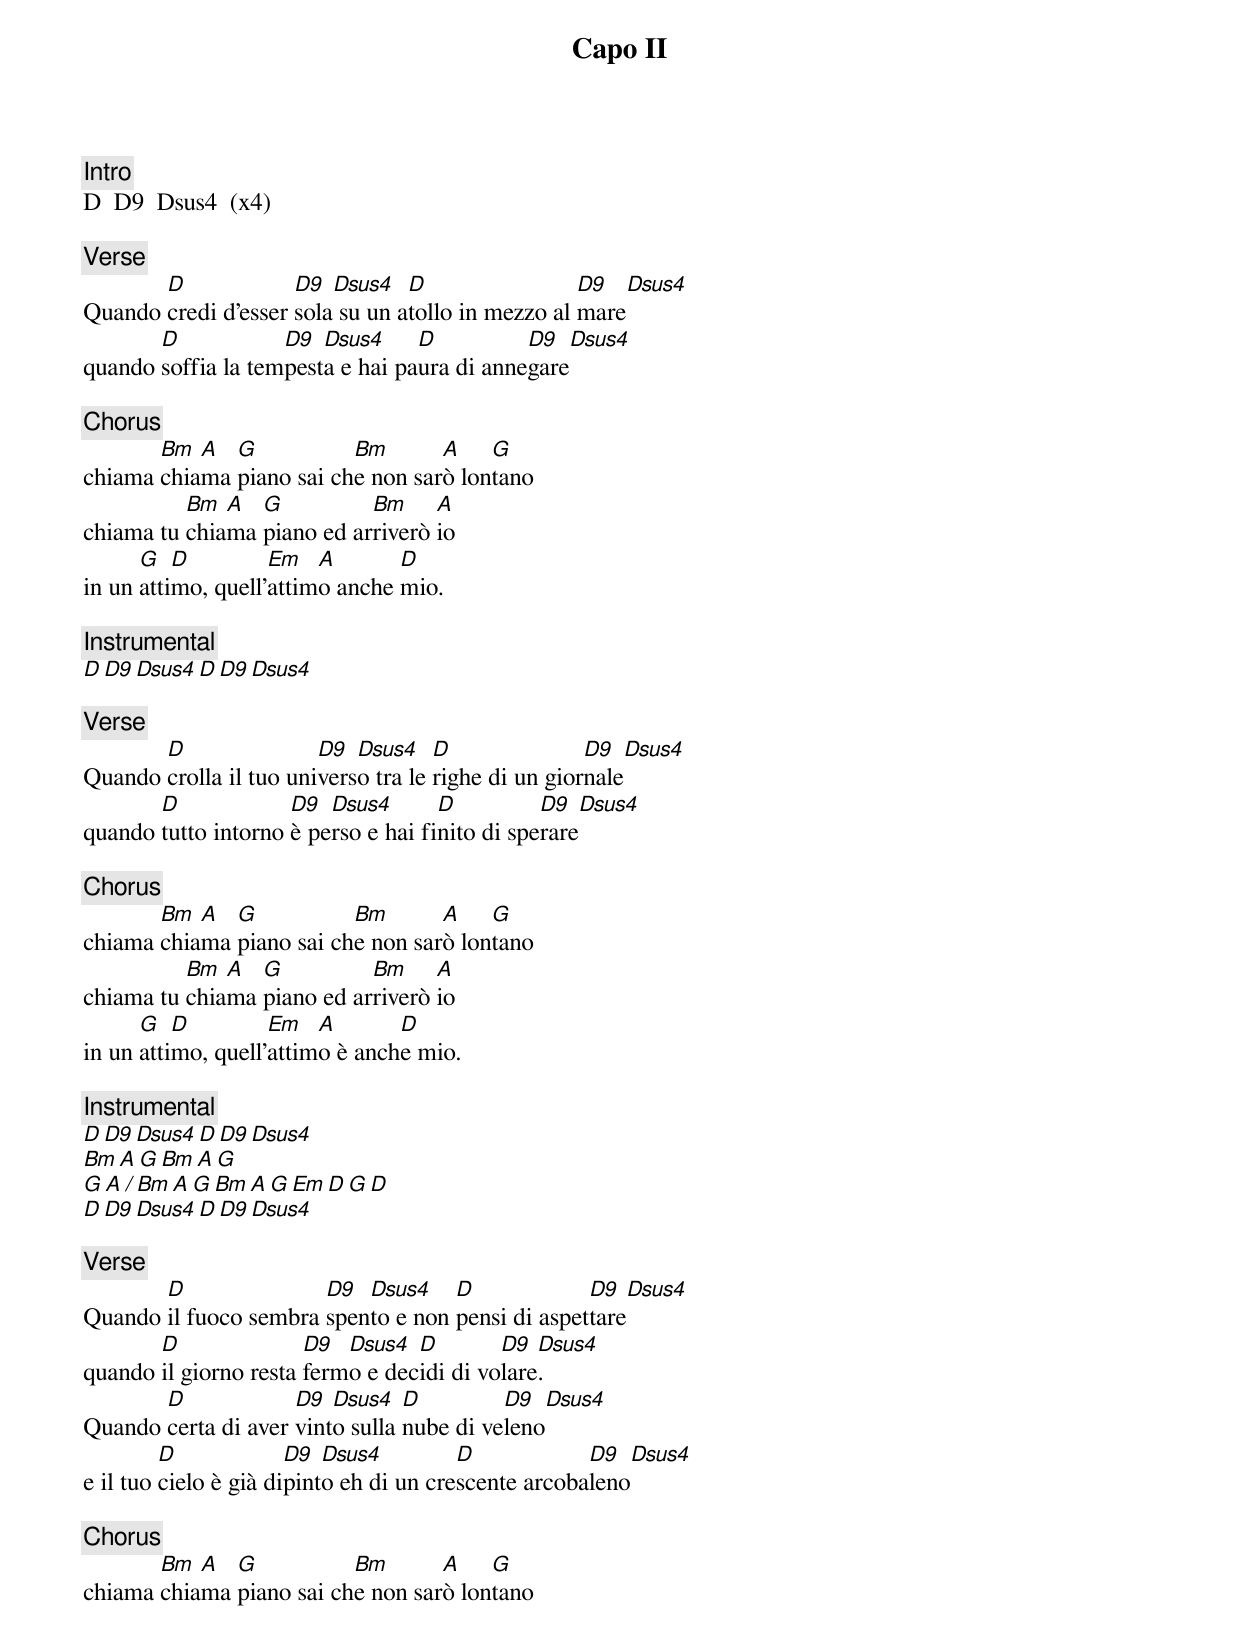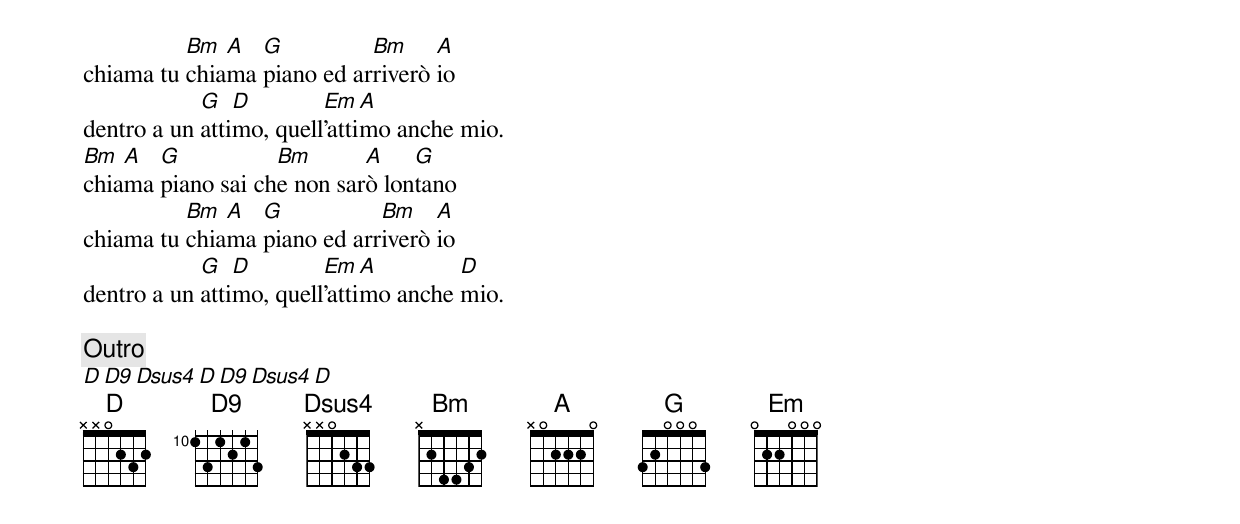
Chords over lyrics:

Capo II

[Intro]
D  D9  Dsus4  (x4)

[Verse]
       D             D9  Dsus4   D                 D9  Dsus4
Quando credi d'esser sola su un atollo in mezzo al mare
       D            D9  Dsus4     D          D9  Dsus4
quando soffia la tempesta e hai paura di annegare

[Chorus]
       Bm  A  G           Bm       A    G
chiama chiama piano sai che non sarò lontano
          Bm  A  G          Bm     A
chiama tu chiama piano ed arriverò io
      G   D         Em   A       D
in un attimo, quell'attimo anche mio.

[Instrumental]
D  D9  Dsus4  D  D9  Dsus4

[Verse]
       D                D9  Dsus4    D               D9  Dsus4
Quando crolla il tuo universo tra le righe di un giornale
       D             D9  Dsus4       D          D9  Dsus4
quando tutto intorno è perso e hai finito di sperare

[Chorus]
       Bm  A  G           Bm       A    G
chiama chiama piano sai che non sarò lontano
          Bm  A  G          Bm     A
chiama tu chiama piano ed arriverò io
      G   D         Em   A       D
in un attimo, quell'attimo è anche mio.

[Instrumental]
D  D9  Dsus4  D  D9  Dsus4
Bm  A  G   Bm  A  G
G   A / Bm  A  G   Bm  A  G   Em  D  G   D
D  D9  Dsus4  D  D9  Dsus4

[Verse]
       D               D9  Dsus4    D             D9  Dsus4
Quando il fuoco sembra spento e non pensi di aspettare
       D               D9  Dsus4  D        D9  Dsus4
quando il giorno resta fermo e decidi di volare.
       D             D9  Dsus4   D         D9  Dsus4
Quando certa di aver vinto sulla nube di veleno
         D             D9  Dsus4         D            D9  Dsus4
e il tuo cielo è già dipinto eh di un crescente arcobaleno

[Chorus]
       Bm  A  G           Bm       A    G
chiama chiama piano sai che non sarò lontano
          Bm  A  G          Bm     A
chiama tu chiama piano ed arriverò io
            G   D        Em   A
dentro a un attimo, quell'attimo anche mio.
Bm  A  G           Bm       A    G
chiama piano sai che non sarò lontano
          Bm  A  G           Bm    A
chiama tu chiama piano ed arriverò io
            G   D        Em   A        D
dentro a un attimo, quell'attimo anche mio.

[Outro]
D  D9  Dsus4  D  D9  Dsus4  D
